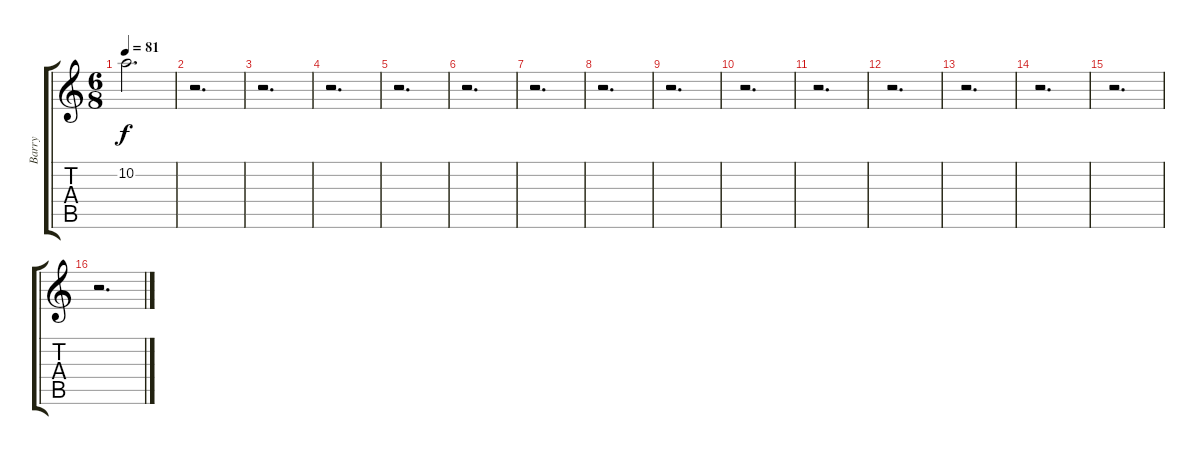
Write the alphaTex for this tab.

\track ("Barry" "Barry") {instrument electricguitarjazz}
\staff {score tabs}
\tuning (E4 B3 G3 D3 A2 D2) {hide}
\ts (6 8)
\tempo 81
\clef g2
\ks c
10.2{t}.2{d dy f} |
r.2{d} |
r.2{d} |
r.2{d} |
r.2{d} |
r.2{d} |
r.2{d} |
r.2{d} |
r.2{d} |
r.2{d} |
r.2{d} |
r.2{d} |
r.2{d} |
r.2{d} |
r.2{d} |
r.2{d}
